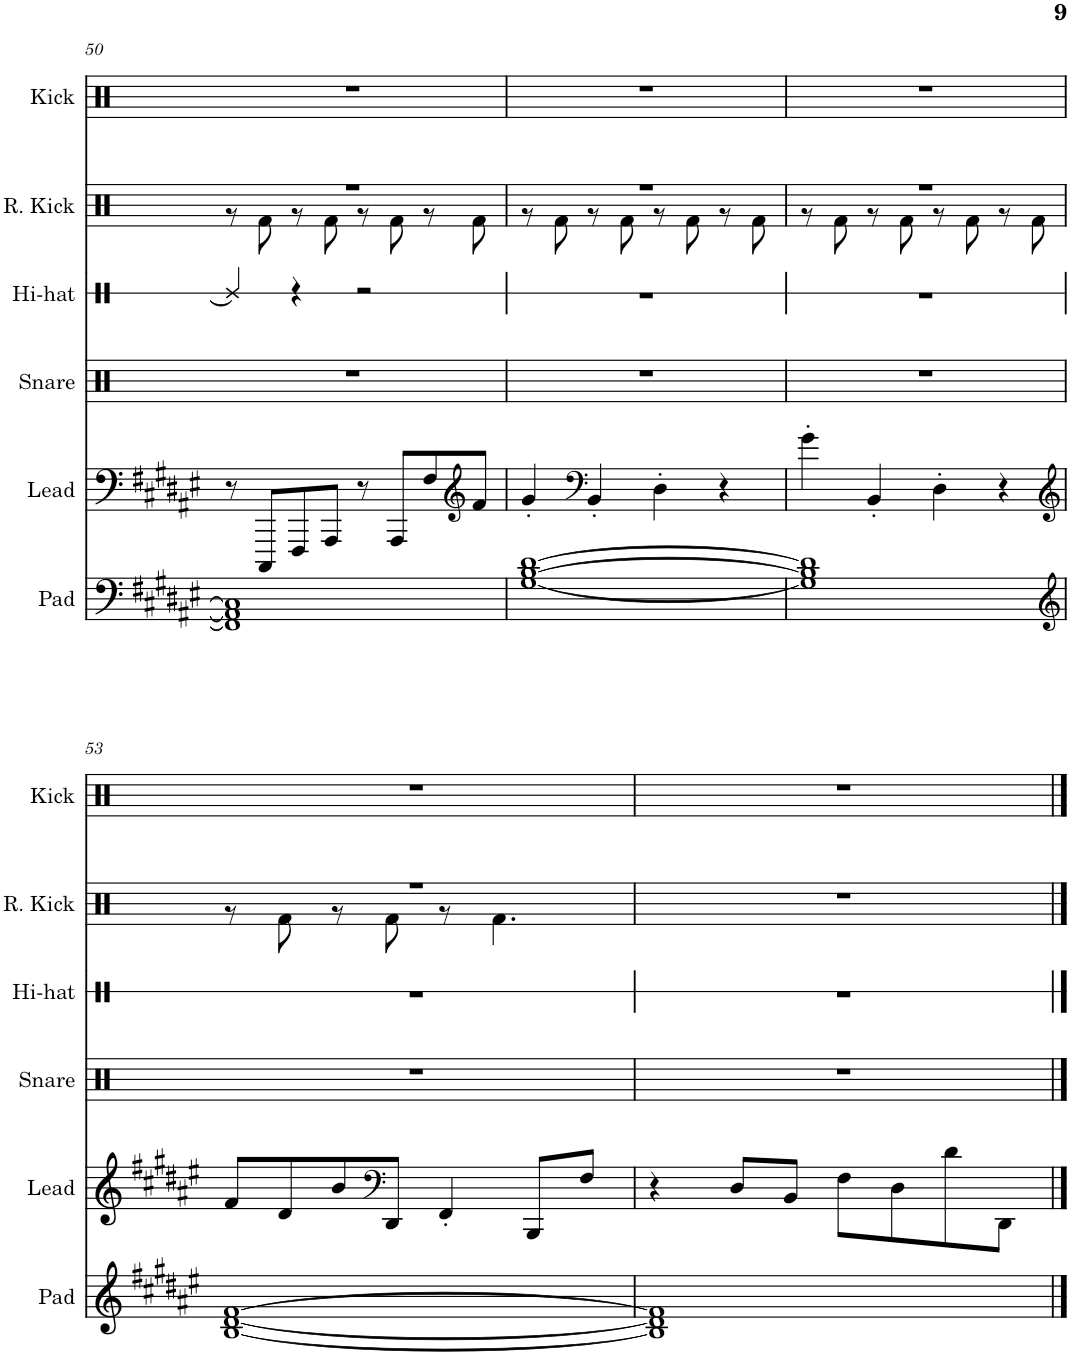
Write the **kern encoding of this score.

**kern	**kern	**kern	**kern	**kern	**kern
*part6	*part5	*part4	*part3	*part2	*part1
*staff6	*staff5	*staff4	*staff3	*staff2	*staff1
*I"Pad	*I"Lead	*I"Snare	*I"Hi-hat	*I"Reverb Kick	*I"Kick
*I'Pad	*I'Lead	*I'Snare	*I'Hi-hat	*I'R. Kick	*I'Kick
!!LO:PB:g=z
*clefF4	*clefF4	*clefX	*clefX	*clefX	*clefX
*k[f#c#g#d#a#e#]	*k[f#c#g#d#a#e#]	*k[f#c#g#d#a#e#]	*k[f#c#g#d#a#e#]	*k[f#c#g#d#a#e#]	*k[f#c#g#d#a#e#]
*M4/4	*M4/4	*M4/4	*M4/4	*M4/4	*M4/4
=50	=50	=50	=50	=50	=50
*	*	*	*	*^	*
1FF#] 1AA#] 1C#]	8r	1r	4Re/]	1r	8r	1r
.	8CCC#/L	.	.	.	8Rf\	.
.	8FFF#/	.	4r	.	8r	.
.	8AAA#/J	.	.	.	8Rf\	.
.	8r	.	2r	.	8r	.
.	8AAA#/L	.	.	.	8Rf\	.
.	8F#/	.	.	.	8r	.
*	*clefG2	*	*	*	*	*
.	8f#/J	.	.	.	8Rf\	.
=51	=51	=51	=51	=51	=51	=51
[1G# [1B [1d#	4g#'/	1r	1r	1r	8r	1r
.	.	.	.	.	8Rf\	.
*	*clefF4	*	*	*	*	*
.	4BB'/	.	.	.	8r	.
.	.	.	.	.	8Rf\	.
.	4D#'\	.	.	.	8r	.
.	.	.	.	.	8Rf\	.
.	4r	.	.	.	8r	.
.	.	.	.	.	8Rf\	.
=52	=52	=52	=52	=52	=52	=52
1G#] 1B] 1d#]	4g#'\	1r	1r	1r	8r	1r
.	.	.	.	.	8Rf\	.
.	4BB'/	.	.	.	8r	.
.	.	.	.	.	8Rf\	.
.	4D#'\	.	.	.	8r	.
.	.	.	.	.	8Rf\	.
.	4r	.	.	.	8r	.
.	.	.	.	.	8Rf\	.
!!LO:LB:g=z
=53	=53	=53	=53	=53	=53	=53
*clefG2	*clefG2	*	*	*	*	*
[1B [1d# [1f#	8f#/L	1r	1r	1r	8r	1r
.	8d#/	.	.	.	8Rf\	.
.	8b/	.	.	.	8r	.
*	*clefF4	*	*	*	*	*
.	8DD#/J	.	.	.	8Rf\	.
.	4FF#'/	.	.	.	8r	.
.	.	.	.	.	4.Rf\	.
.	8BBB/L	.	.	.	.	.
.	8F#/J	.	.	.	.	.
*	*	*	*	*v	*v	*
=54	=54	=54	=54	=54	=54
1B] 1d#] 1f#]	4r	1r	1r	1r	1r
.	8D#/L	.	.	.	.
.	8BB/J	.	.	.	.
.	8F#\L	.	.	.	.
.	8D#\	.	.	.	.
.	8d#\	.	.	.	.
.	8DD#\J	.	.	.	.
==	==	==	==	==	==
*-	*-	*-	*-	*-	*-
